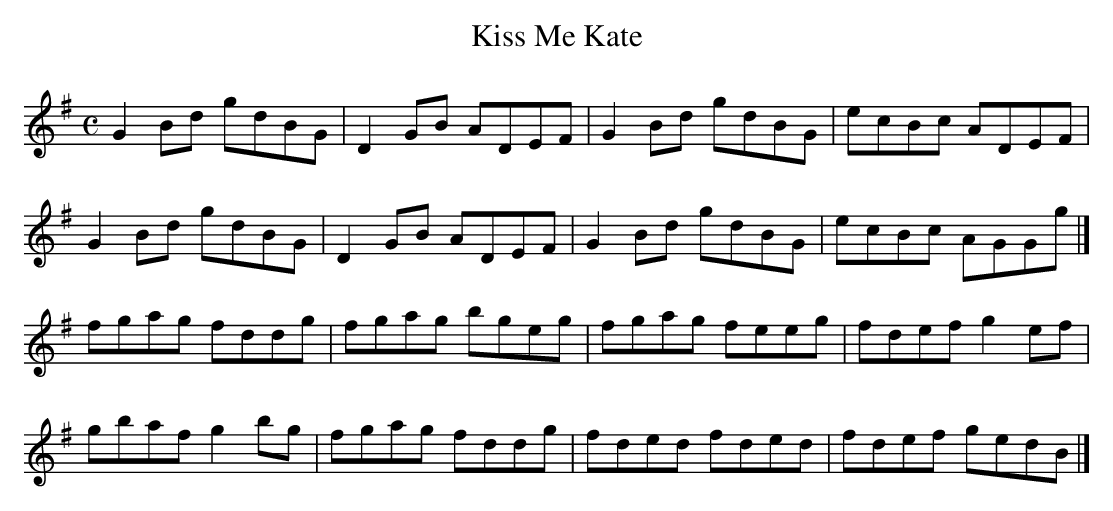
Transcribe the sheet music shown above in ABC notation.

X:1
T:Kiss Me Kate
M:C
L:1/8
K:G Major
G2Bd gdBG|D2GB ADEF|G2Bd gdBG|ecBc ADEF|!
G2Bd gdBG|D2GB ADEF|G2Bd gdBG|ecBc AGGg|]!
fgag fddg|fgag bgeg|fgag feeg|fdef g2ef|!
gbaf g2bg|fgag fddg|fded fded|fdef gedB|]!
